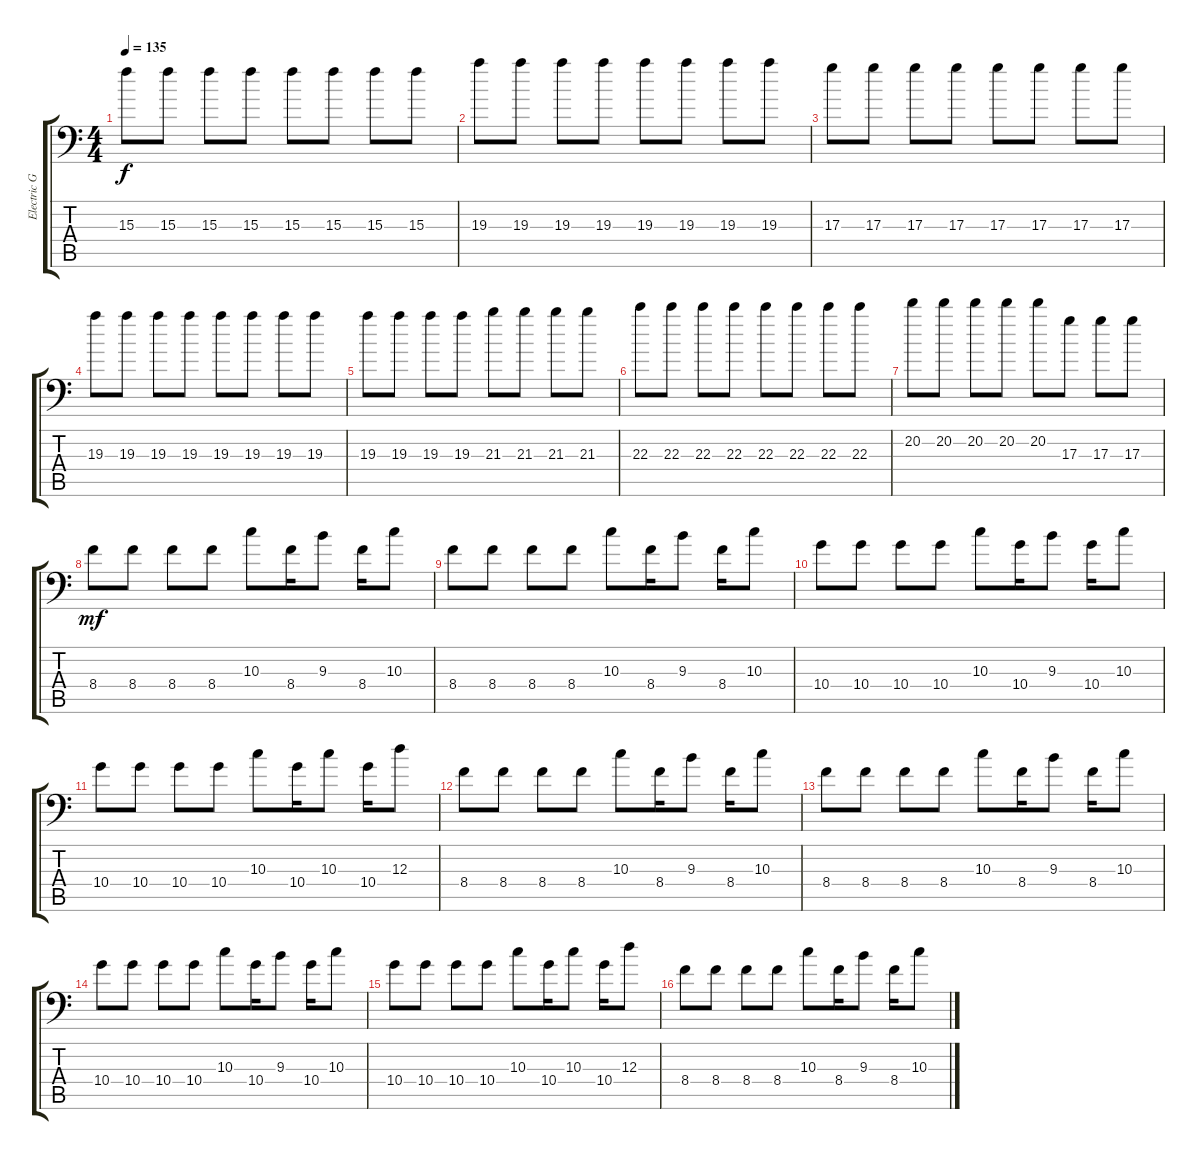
\track ("Electric Guitar" "Electric G") {instrument distortionguitar}
\staff {score tabs}
\tuning (B3 Gb3 D3 A2 E2 A1) {hide}
\ts (4 4)
\tempo 135
\clef f4
\ks c
15.3.8{dy f} 15.3.8 15.3.8 15.3.8 15.3.8 15.3.8 15.3.8 15.3.8 |
19.3.8 19.3.8 19.3.8 19.3.8 19.3.8 19.3.8 19.3.8 19.3.8 |
17.3.8 17.3.8 17.3.8 17.3.8 17.3.8 17.3.8 17.3.8 17.3.8 |
19.3.8 19.3.8 19.3.8 19.3.8 19.3.8 19.3.8 19.3.8 19.3.8 |
19.3.8 19.3.8 19.3.8 19.3.8 21.3.8 21.3.8 21.3.8 21.3.8 |
22.3.8 22.3.8 22.3.8 22.3.8 22.3.8 22.3.8 22.3.8 22.3.8 |
20.2.8 20.2.8 20.2.8 20.2.8 20.2.8 17.3.8 17.3.8 17.3.8 |
8.4.8{dy mf} 8.4.8 8.4.8 8.4.8 10.3.8 8.4.16 9.3.8 8.4.16 10.3.8 |
8.4.8 8.4.8 8.4.8 8.4.8 10.3.8 8.4.16 9.3.8 8.4.16 10.3.8 |
10.4.8 10.4.8 10.4.8 10.4.8 10.3.8 10.4.16 9.3.8 10.4.16 10.3.8 |
10.4.8 10.4.8 10.4.8 10.4.8 10.3.8 10.4.16 10.3.8 10.4.16 12.3.8 |
8.4.8 8.4.8 8.4.8 8.4.8 10.3.8 8.4.16 9.3.8 8.4.16 10.3.8 |
8.4.8 8.4.8 8.4.8 8.4.8 10.3.8 8.4.16 9.3.8 8.4.16 10.3.8 |
10.4.8 10.4.8 10.4.8 10.4.8 10.3.8 10.4.16 9.3.8 10.4.16 10.3.8 |
10.4.8 10.4.8 10.4.8 10.4.8 10.3.8 10.4.16 10.3.8 10.4.16 12.3.8 |
8.4.8 8.4.8 8.4.8 8.4.8 10.3.8 8.4.16 9.3.8 8.4.16 10.3.8
